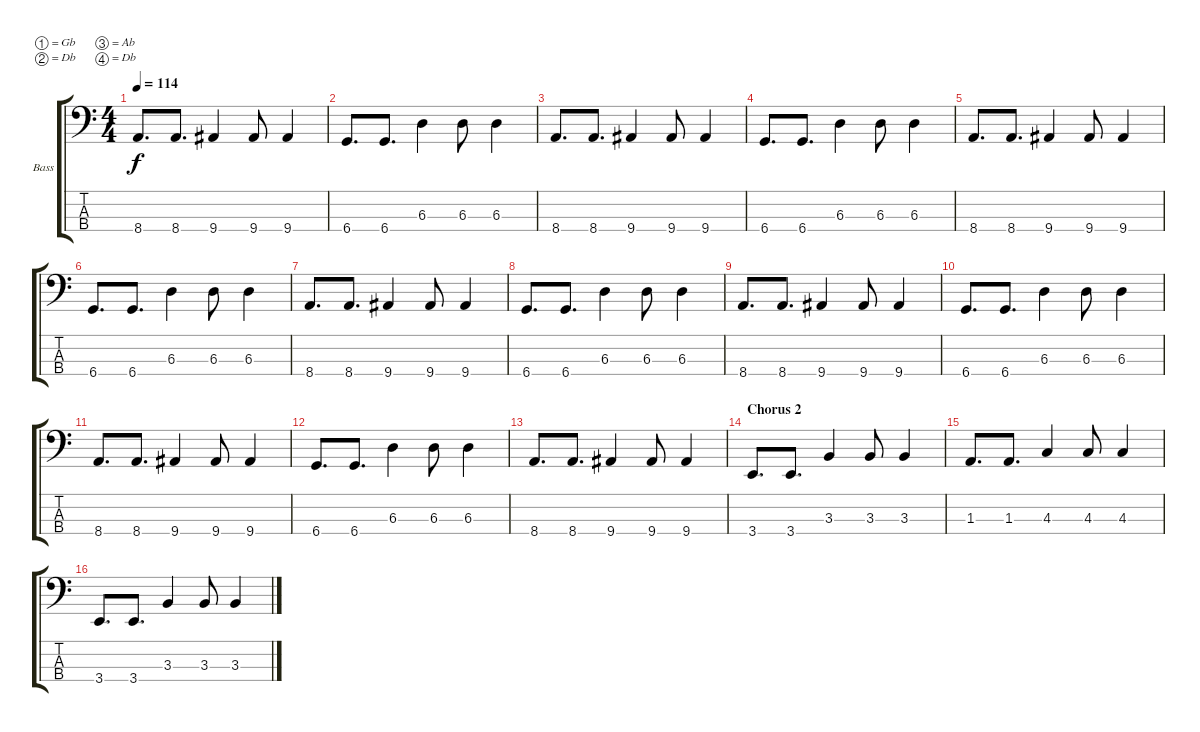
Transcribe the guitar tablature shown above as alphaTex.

\bracketExtendMode groupsimilarinstruments
\firstSystemTrackNameOrientation horizontal
\otherSystemsTrackNameOrientation horizontal
\track ("Bass" "Bass") {instrument electricbasspick}
\staff {score tabs}
\tuning (Gb2 Db2 Ab1 Db1)
\ts (4 4)
\tempo 114
\clef f4
\ks c
8.4.8{d dy f} 8.4.8{d} 9.4.4 9.4.8 9.4.4 |
6.4.8{d} 6.4.8{d} 6.3.4 6.3.8 6.3.4 |
8.4.8{d} 8.4.8{d} 9.4.4 9.4.8 9.4.4 |
6.4.8{d} 6.4.8{d} 6.3.4 6.3.8 6.3.4 |
8.4.8{d} 8.4.8{d} 9.4.4 9.4.8 9.4.4 |
6.4.8{d} 6.4.8{d} 6.3.4 6.3.8 6.3.4 |
8.4.8{d} 8.4.8{d} 9.4.4 9.4.8 9.4.4 |
6.4.8{d} 6.4.8{d} 6.3.4 6.3.8 6.3.4 |
8.4.8{d} 8.4.8{d} 9.4.4 9.4.8 9.4.4 |
6.4.8{d} 6.4.8{d} 6.3.4 6.3.8 6.3.4 |
8.4.8{d} 8.4.8{d} 9.4.4 9.4.8 9.4.4 |
6.4.8{d} 6.4.8{d} 6.3.4 6.3.8 6.3.4 |
8.4.8{d} 8.4.8{d} 9.4.4 9.4.8 9.4.4 |
\section ("" "Chorus 2")
3.4.8{d} 3.4.8{d} 3.3.4 3.3.8 3.3.4 |
1.3.8{d} 1.3.8{d} 4.3.4 4.3.8 4.3.4 |
3.4.8{d} 3.4.8{d} 3.3.4 3.3.8 3.3.4
